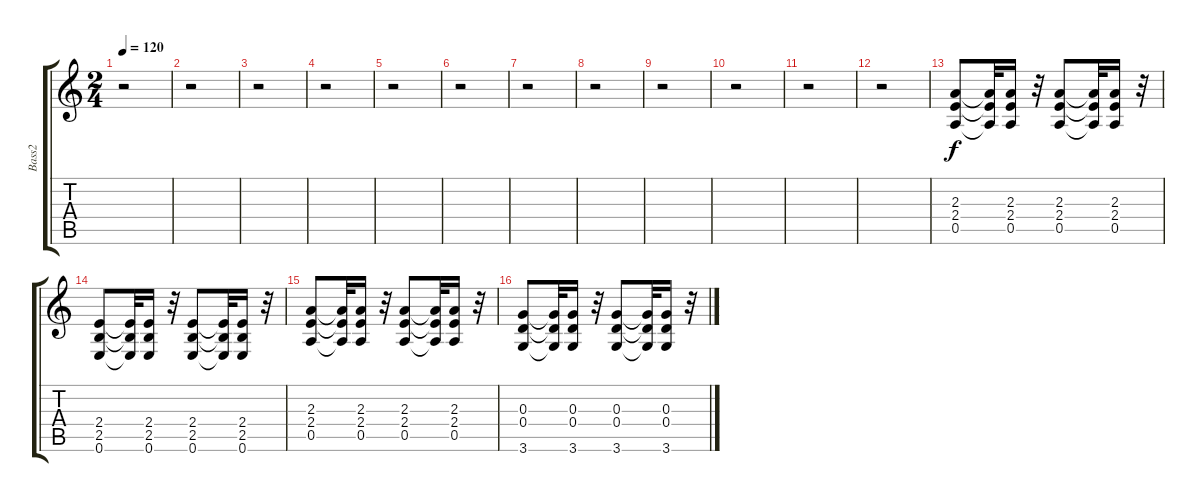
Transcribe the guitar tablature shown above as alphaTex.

\track ("Bass2" "Bass2") {instrument synthbass2}
\staff {score tabs}
\tuning (E4 B3 G3 D3 A2 E2) {hide}
\ts (2 4)
\tempo 120
\clef g2
\ks c
r.2{dy f instrument synthbass2} |
r.2 |
r.2 |
r.2 |
r.2 |
r.2 |
r.2 |
r.2 |
r.2 |
r.2 |
r.2 |
r.2 |
(2.3 2.4 0.5).8 (2.3{t} 2.4{t} 0.5{t}).32 (2.3 2.4 0.5).16 r.32 (2.3 2.4 0.5).8 (2.3{t} 2.4{t} 0.5{t}).32 (2.3 2.4 0.5).16 r.32 |
(2.4 2.5 0.6).8 (2.4{t} 2.5{t} 0.6{t}).32 (2.4 2.5 0.6).16 r.32 (2.4 2.5 0.6).8 (2.4{t} 2.5{t} 0.6{t}).32 (2.4 2.5 0.6).16 r.32 |
(2.3 2.4 0.5).8 (2.3{t} 2.4{t} 0.5{t}).32 (2.3 2.4 0.5).16 r.32 (2.3 2.4 0.5).8 (2.3{t} 2.4{t} 0.5{t}).32 (2.3 2.4 0.5).16 r.32 |
(0.3 0.4 3.6).8 (0.3{t} 0.4{t} 3.6{t}).32 (0.3 0.4 3.6).16 r.32 (0.3 0.4 3.6).8 (0.3{t} 0.4{t} 3.6{t}).32 (0.3 0.4 3.6).16 r.32
